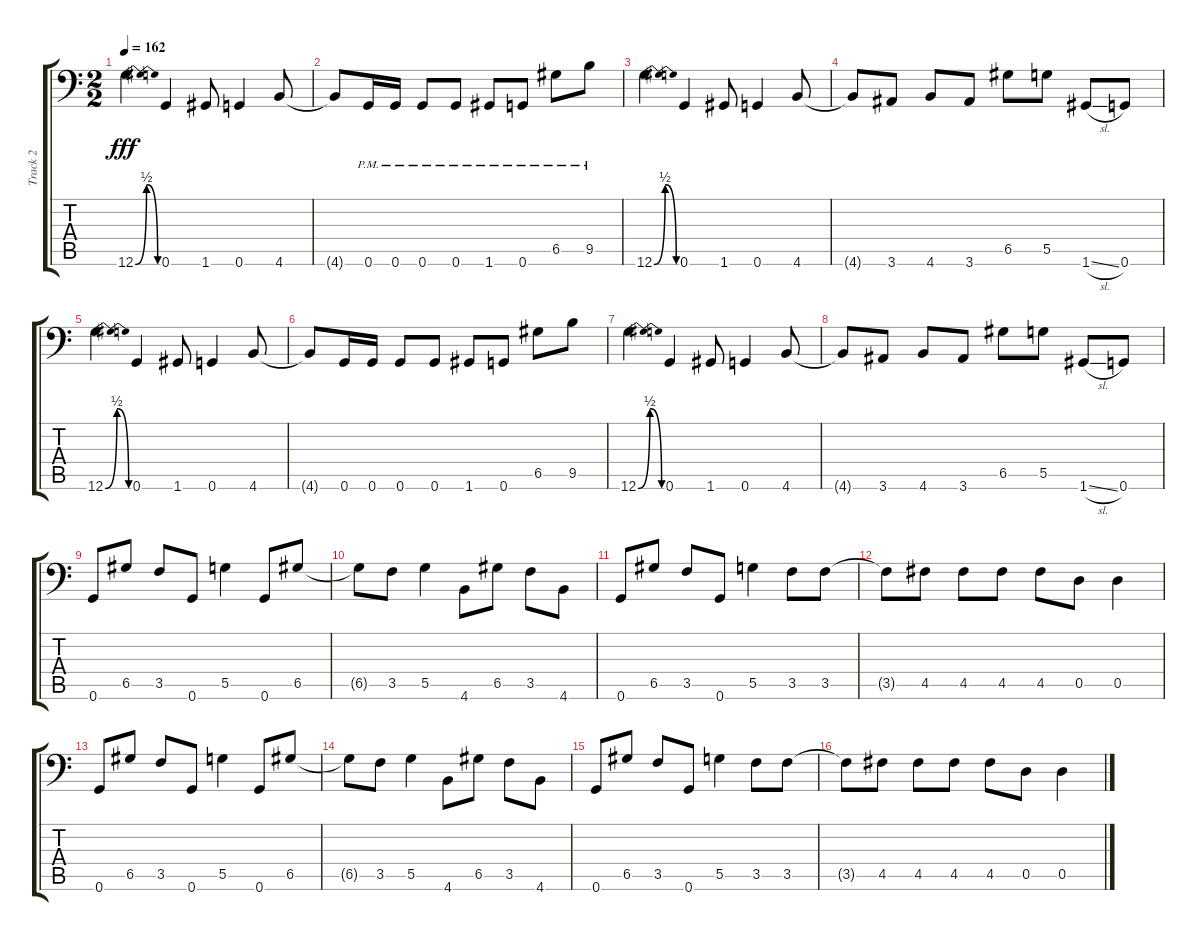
\track ("Track 2" "Track 2") {instrument distortionguitar}
\staff {score tabs}
\tuning (A3 E3 C3 G2 D2 G1) {hide}
\ts (2 2)
\tempo 162
\clef f4
\ks c
12.6{be (bendrelease 0 0 30 2 30 2 60 0)}.4{dy fff} 0.6.4 1.6.8 0.6.4 4.6.8 |
4.6{t}.8 0.6{pm}.16 0.6{pm}.16 0.6{pm}.8 0.6{pm}.8 1.6{pm}.8 0.6{pm}.8 6.5{pm}.8 9.5{pm}.8 |
12.6{be (bendrelease 0 0 30 2 30 2 60 0)}.4 0.6.4 1.6.8 0.6.4 4.6.8 |
4.6{t}.8 3.6.8 4.6.8 3.6.8 6.5.8 5.5.8 1.6{sl}.8 0.6.8 |
12.6{be (bendrelease 0 0 30 2 30 2 60 0)}.4 0.6.4 1.6.8 0.6.4 4.6.8 |
4.6{t}.8 0.6.16 0.6.16 0.6.8 0.6.8 1.6.8 0.6.8 6.5.8 9.5.8 |
12.6{be (bendrelease 0 0 30 2 30 2 60 0)}.4 0.6.4 1.6.8 0.6.4 4.6.8 |
4.6{t}.8 3.6.8 4.6.8 3.6.8 6.5.8 5.5.8 1.6{sl}.8 0.6.8 |
0.6.8 6.5.8 3.5.8 0.6.8 5.5.4 0.6.8 6.5.8 |
6.5{t}.8 3.5.8 5.5.4 4.6.8 6.5.8 3.5.8 4.6.8 |
0.6.8 6.5.8 3.5.8 0.6.8 5.5.4 3.5.8 3.5.8 |
3.5{t}.8 4.5.8 4.5.8 4.5.8 4.5.8 0.5.8 0.5.4 |
0.6.8 6.5.8 3.5.8 0.6.8 5.5.4 0.6.8 6.5.8 |
6.5{t}.8 3.5.8 5.5.4 4.6.8 6.5.8 3.5.8 4.6.8 |
0.6.8 6.5.8 3.5.8 0.6.8 5.5.4 3.5.8 3.5.8 |
3.5{t}.8 4.5.8 4.5.8 4.5.8 4.5.8 0.5.8 0.5.4
